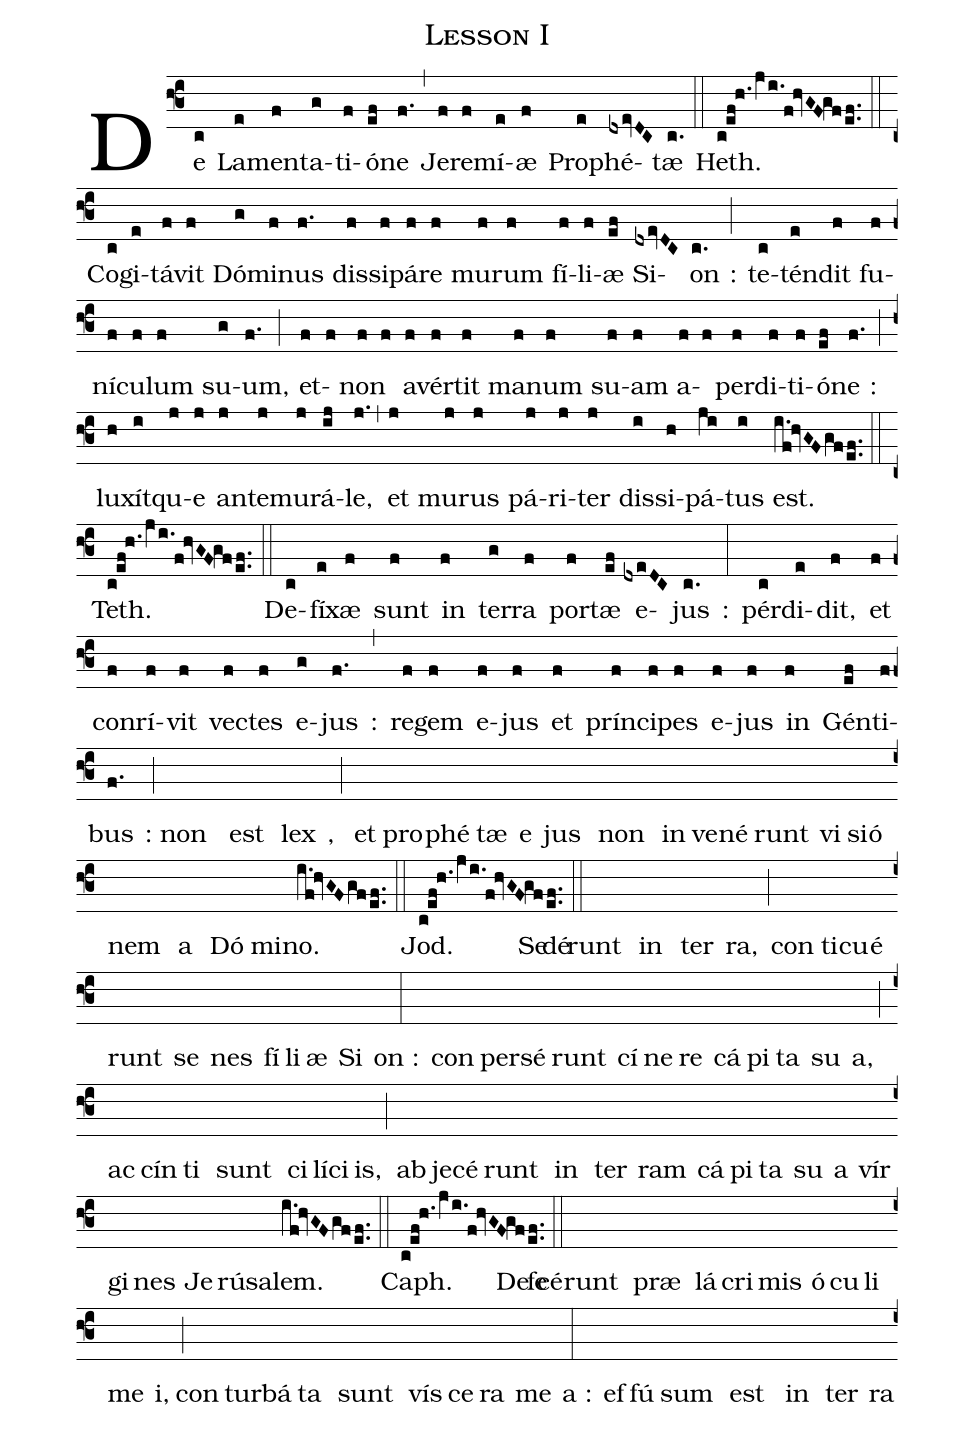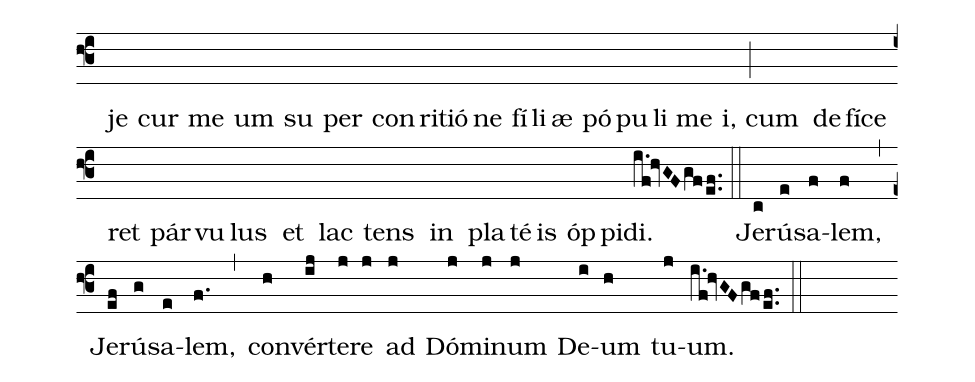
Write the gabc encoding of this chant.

name: Lesson I;
%%
(f3)

De(c) La(e)men(f)ta(g)ti(f)ó(ef)ne(f.) (,) Je(f)re(f)mí(e)æ(f) Pro(e)phé(dxevDC)tæ(c.) (::)

Heth.(c!ef@h.jVi.!f!hvGF!gfe.f.) (::) Co(c)gi(e)tá(f)vit(f) Dó(g)mi(f)nus(f.)
dis(f)si(f)pá(f)re(f) mu(f)rum(f) fí(f)li(f)æ(ef) Si(dxevDC)on(c.) :(;)
te(c)tén(e)dit(f) fu(f)ní(f)cu(f)lum(f) su(g)um,(f.) (;) et(f)(f) non(f)(f)
a(f)vér(f)tit(f) ma(f)num(f) su(f)am(f) a(f)(f) per(f)di(f)ti(f)ó(ef)ne(f.)
:(;) lu(h)xít(i)qu(j)e(j) an(j)te(j)mu(j)rá(ij)le,(j.) (,) et(j) mu(j)rus(j) pá(j)ri(j)ter(j)
dis(i)si(h)pá(ji)tus(i) est.(i.f!hvGFgfe.f.) (::)

Teth.(c!ef@h.jVi.!f!hvGF!gfe.f.) (::) De(c)fí(e)xæ(f) sunt(f) in(f) ter(g)ra(f)
por(f)tæ(ef) e(dxeDC)jus(c.) :(:) pér(c)di(e)dit,(f) et(f) con(f)rí(f)vit(f) vec(f)tes(f)
e(g)jus(f.) :(,) re(f)gem(f) e(f)jus(f) et(f) prín(f)ci(f)pes(f) e(f)jus(f) in(f)
Gén(ef)ti(f)bus(f.) :(;) non() est() lex(),() (;) et() pro()phé()tæ() e()jus()
non() in()ve()né()runt() vi()si()ó()nem() a() Dó()mi()no.(i.f!hvGFgfe.f.) (::)

Jod.(c!ef@h.jVi.!f!hvGF!gfe.f.) (::) Se()dé()runt() in() ter()ra,() (;)
con()ti()cu()é()runt() se()nes() fí()li()æ() Si()on :(:) con()per()sé()runt()
cí()ne()re() cá()pi()ta() su()a,() (;) ac()cín()ti() sunt() ci()lí()ci()is,()
(;) ab()je()cé()runt() in() ter()ram() cá()pi()ta() su()a() vír()gi()nes()
Je()rú()sa()lem.(i.f!hvGFgfe.f.) (::)

Caph.(c!ef@h.jVi.!f!hvGF!gfe.f.) (::) De()fe()cé()runt() præ() lá()cri()mis()
ó()cu()li() me()i,() (;) con()tur()bá()ta() sunt() vís()ce()ra() me()a :(:)
ef()fú()sum() est() in() ter()ra() je()cur() me()um() su()per()
con()ri()ti()ó()ne() fí()li()æ() pó()pu()li() me()i,() (;) cum()
de()fí()ce()ret() pár()vu()lus() et() lac()tens() in() pla()té()is()
óp()pi()di.(i.f!hvGFgfe.f.) (::)

Je(c)rú(e)sa(f)lem,(f) (,) Je(ef)rú(g)sa(e)lem,(f.) (,) con(h)vér(ij)te(j)re(j) ad(j)
Dó(j)mi(j)num(j) De(i)um(h) tu(j)um.(i.f!hvGFgfe.f.) (::z)
